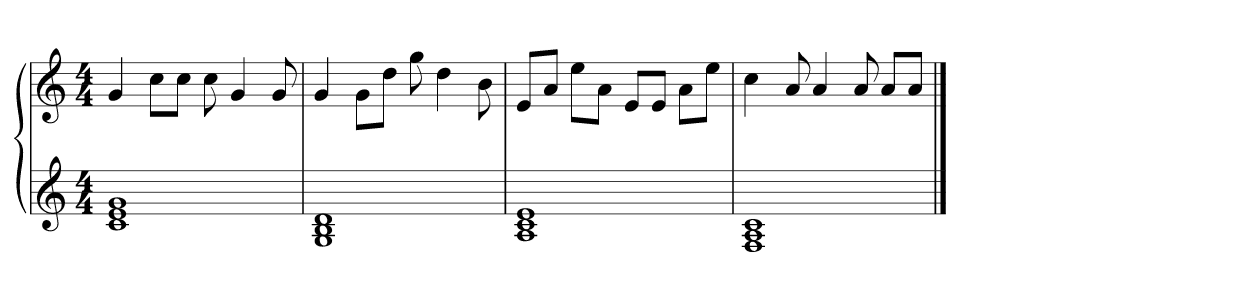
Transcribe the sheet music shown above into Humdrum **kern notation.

**kern	**kern
*part2	*part1
*staff2	*staff1
*clefG2	*clefG2
*M4/4	*M4/4
=1	=1
1c 1e 1g	4g
.	8cc\L
.	8cc\J
.	8cc
.	4g
.	8g
=2	=2
1G 1B 1d	4g
.	8g\L
.	8dd\J
.	8gg
.	4dd
.	8b
=3	=3
1A 1c 1e	8e/L
.	8a/J
.	8ee\L
.	8a\J
.	8e/L
.	8e/J
.	8a\L
.	8ee\J
=4	=4
1F 1A 1c	4cc
.	8a
.	4a
.	8a
.	8a/L
.	8a/J
==	==
*-	*-
